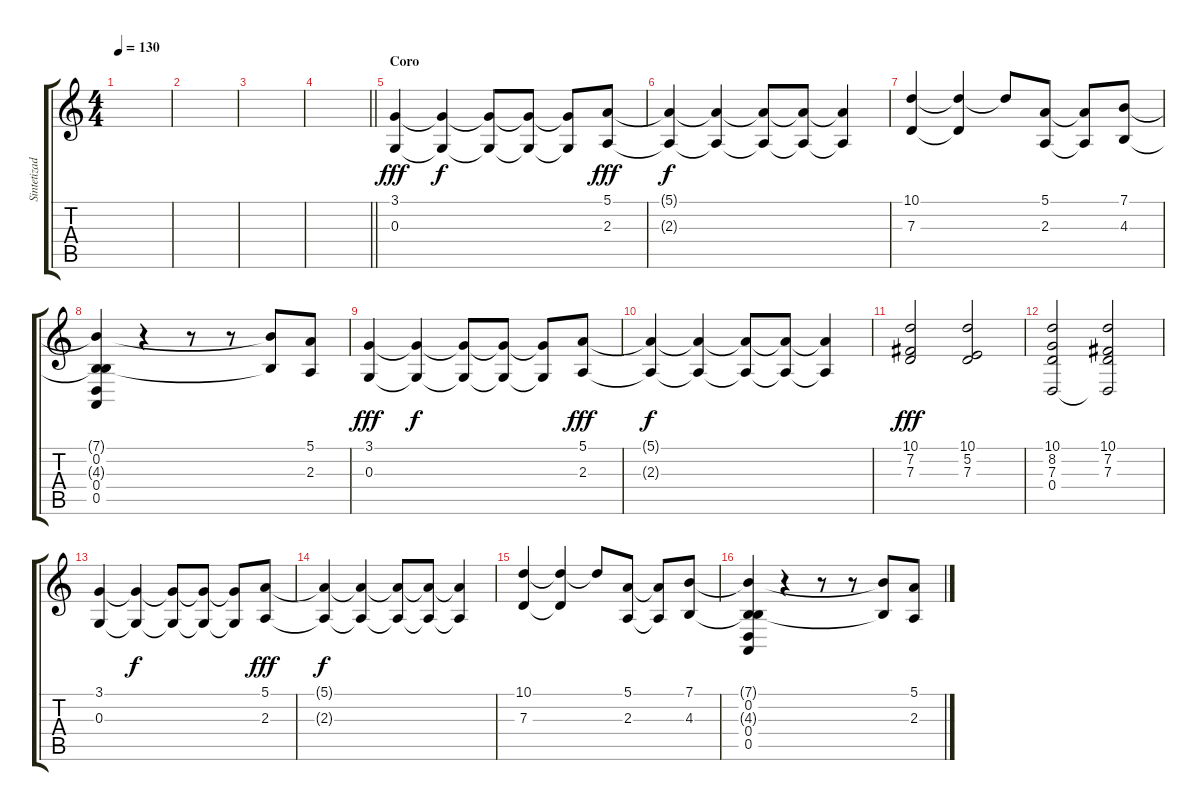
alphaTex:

\track ("Sintetizador 1" "Sintetizad") {instrument churchorgan}
\staff {score tabs}
\tuning (E4 B3 G3 D3 A2 E2) {hide}
\ts (4 4)
\tempo 130
\clef g2
\ks c
|
|
|
\barLineRight lightlight
|
\section ("" "Coro")
(3.1 0.3).4{dy fff} (3.1{t} 0.3{t}).4{dy f} (3.1{t} 0.3{t}).8 (3.1{t} 0.3{t}).8 (3.1{t} 0.3{t}).8 (5.1 2.3).8{dy fff} |
(5.1{t} 2.3{t}).4{dy f} (5.1{t} 2.3{t}).4 (5.1{t} 2.3{t}).8 (5.1{t} 2.3{t}).8 (5.1{t} 2.3{t}).4 |
(10.1 7.3).4 (10.1{t} 7.3{t}).4 10.1{t}.8 (5.1 2.3).8 (5.1{t} 2.3{t}).8 (7.1 4.3).8 |
(7.1{t} 0.2 4.3{t} 0.4 0.5).4 r.4 r.8 r.8 (7.1{t} 4.3{t}).8 (5.1 2.3).8 |
(3.1 0.3).4{dy fff} (3.1{t} 0.3{t}).4{dy f} (3.1{t} 0.3{t}).8 (3.1{t} 0.3{t}).8 (3.1{t} 0.3{t}).8 (5.1 2.3).8{dy fff} |
(5.1{t} 2.3{t}).4{dy f} (5.1{t} 2.3{t}).4 (5.1{t} 2.3{t}).8 (5.1{t} 2.3{t}).8 (5.1{t} 2.3{t}).4 |
(10.1 7.2 7.3).2{dy fff} (10.1 5.2 7.3).2 |
(10.1 8.2 7.3 0.4).2 (10.1 7.2 7.3 0.4{t}).2 |
(3.1 0.3).4 (3.1{t} 0.3{t}).4{dy f} (3.1{t} 0.3{t}).8 (3.1{t} 0.3{t}).8 (3.1{t} 0.3{t}).8 (5.1 2.3).8{dy fff} |
(5.1{t} 2.3{t}).4{dy f} (5.1{t} 2.3{t}).4 (5.1{t} 2.3{t}).8 (5.1{t} 2.3{t}).8 (5.1{t} 2.3{t}).4 |
(10.1 7.3).4 (10.1{t} 7.3{t}).4 10.1{t}.8 (5.1 2.3).8 (5.1{t} 2.3{t}).8 (7.1 4.3).8 |
(7.1{t} 0.2 4.3{t} 0.4 0.5).4 r.4 r.8 r.8 (7.1{t} 4.3{t}).8 (5.1 2.3).8
